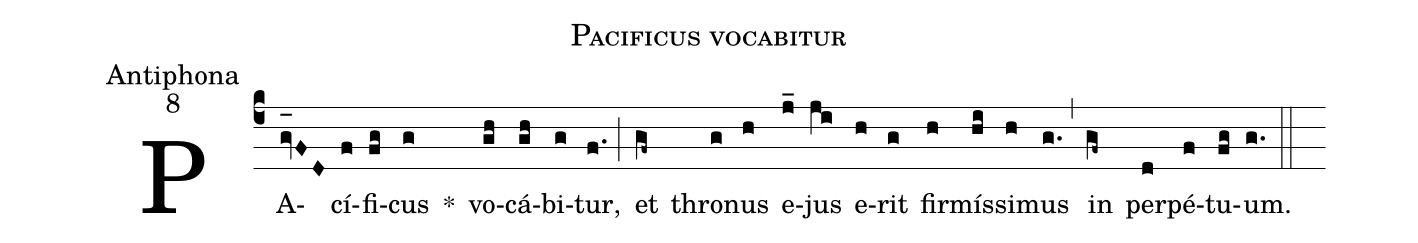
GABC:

name:Pacificus vocabitur;
office-part:Antiphona;
mode:8;
%%
(c4) PA(gv_[oh:h]FD)cí(f)fi(fg)cus(g) *() vo(gh)cá(gh)bi(g)tur,(f.) (;) et(gf~) thro(g)nus(h) e(j_)jus(ji) e(h)rit(g) fir(h)mís(hi)si(h)mus(g.) (,) in(gf~) per(d)pé(f)tu(fg)um.(g.) (::)

%<eu>E(j) u(j) o(i) u(j) a(h) e.</eu>(g.) (::)
